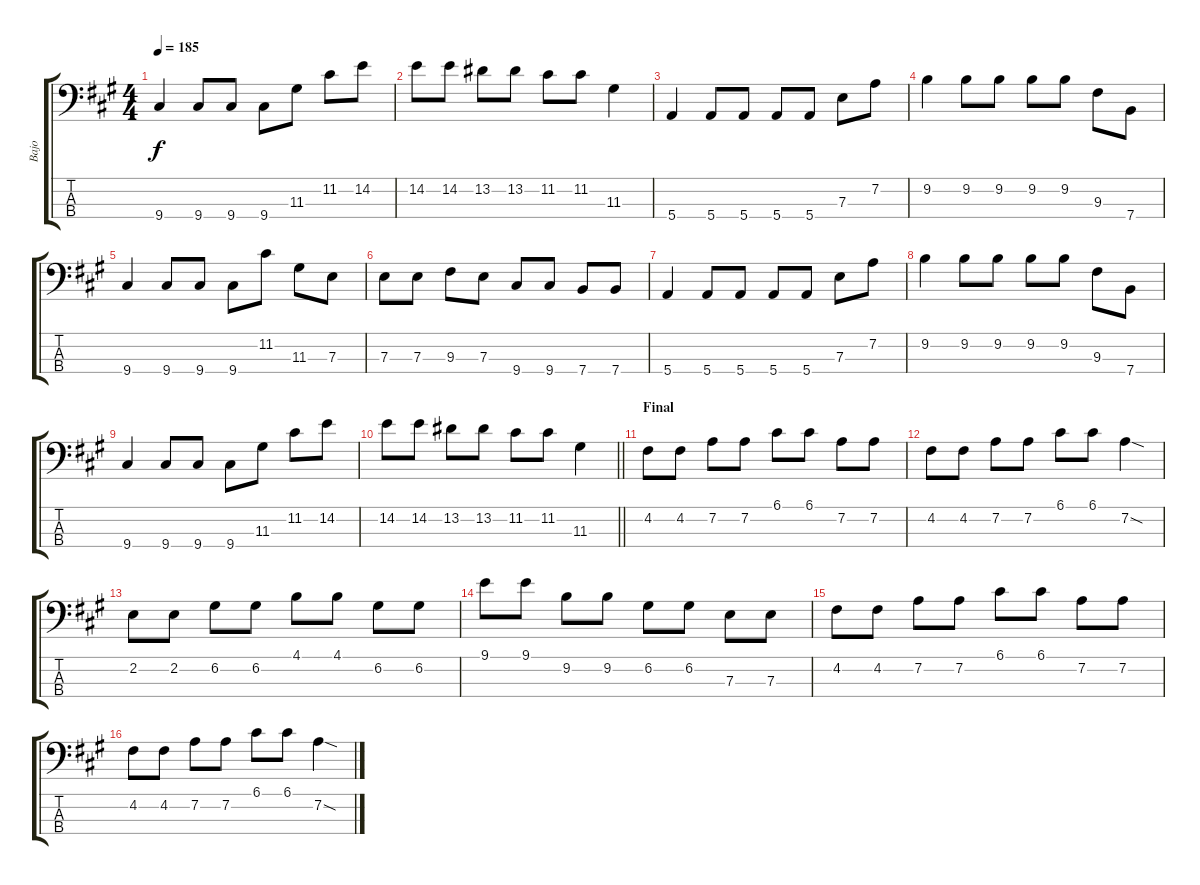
\track ("Bajo" "Bajo") {instrument electricbassfinger}
\staff {score tabs}
\tuning (G2 D2 A1 E1) {hide}
\ts (4 4)
\tempo 185
\clef f4
\ks a
9.4.4{dy f} 9.4.8 9.4.8 9.4.8 11.3.8 11.2.8 14.2.8 |
14.2.8 14.2.8 13.2.8 13.2.8 11.2.8 11.2.8 11.3.4 |
5.4.4 5.4.8 5.4.8 5.4.8 5.4.8 7.3.8 7.2.8 |
9.2.4 9.2.8 9.2.8 9.2.8 9.2.8 9.3.8 7.4.8 |
9.4.4 9.4.8 9.4.8 9.4.8 11.2.8 11.3.8 7.3.8 |
7.3.8 7.3.8 9.3.8 7.3.8 9.4.8 9.4.8 7.4.8 7.4.8 |
5.4.4 5.4.8 5.4.8 5.4.8 5.4.8 7.3.8 7.2.8 |
9.2.4 9.2.8 9.2.8 9.2.8 9.2.8 9.3.8 7.4.8 |
9.4.4 9.4.8 9.4.8 9.4.8 11.3.8 11.2.8 14.2.8 |
\barLineRight lightlight
14.2.8 14.2.8 13.2.8 13.2.8 11.2.8 11.2.8 11.3.4 |
\section ("" "Final")
4.2.8 4.2.8 7.2.8 7.2.8 6.1.8 6.1.8 7.2.8 7.2.8 |
4.2.8 4.2.8 7.2.8 7.2.8 6.1.8 6.1.8 7.2{sod}.4 |
2.2.8 2.2.8 6.2.8 6.2.8 4.1.8 4.1.8 6.2.8 6.2.8 |
9.1.8 9.1.8 9.2.8 9.2.8 6.2.8 6.2.8 7.3.8 7.3.8 |
4.2.8 4.2.8 7.2.8 7.2.8 6.1.8 6.1.8 7.2.8 7.2.8 |
4.2.8 4.2.8 7.2.8 7.2.8 6.1.8 6.1.8 7.2{sod}.4
